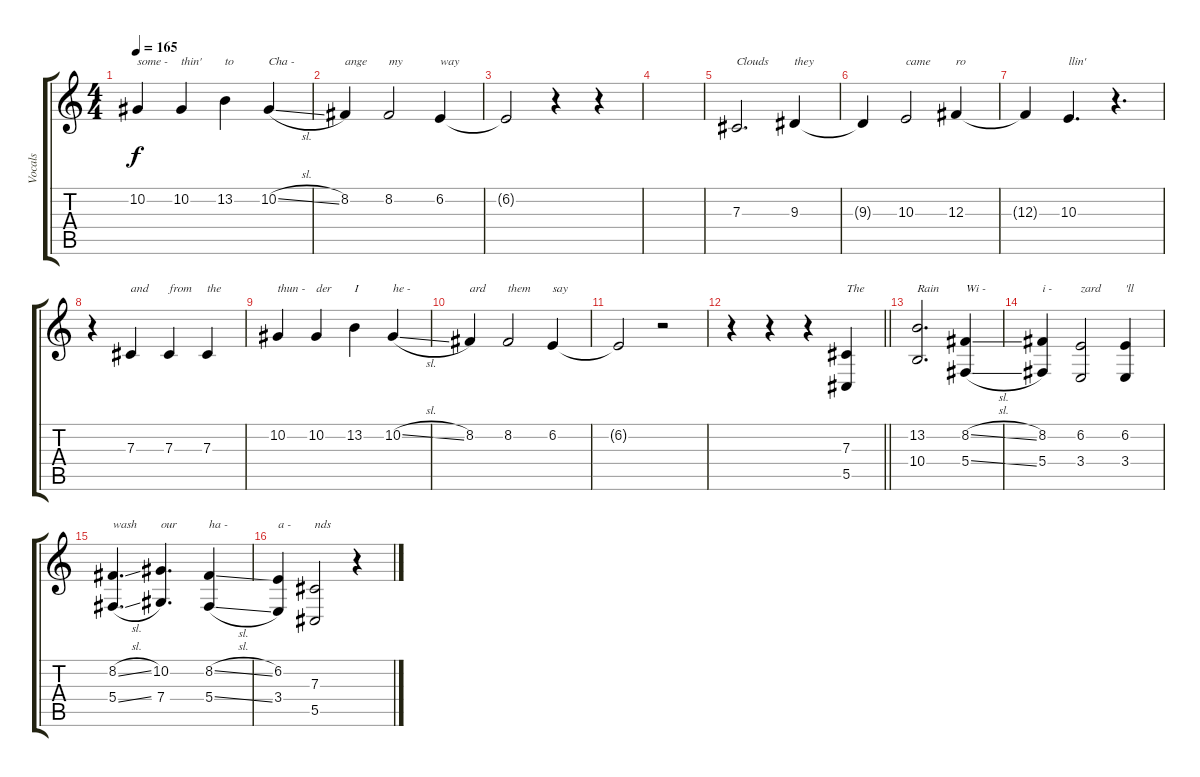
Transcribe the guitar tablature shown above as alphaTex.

\track ("Vocals" "Vocals") {instrument lead2sawtooth}
\staff {score tabs}
\tuning (Eb4 Bb3 Gb3 Db3 Ab2 Db2) {hide}
\ts (4 4)
\tempo 165
\clef g2
\ks c
10.2.4{txt "some -" dy f} 10.2.4{txt "thin'"} 13.2.4{txt "to"} 10.2{sl}.4{txt "Cha -"} |
8.2.4{txt "ange"} 8.2.2{txt "my"} 6.2.4{txt "way"} |
6.2{t}.2 r.4 r.4 |
|
7.3.2{d txt "Clouds"} 9.3.4{txt "they"} |
9.3{t}.4 10.3.2{txt "came"} 12.3.4{txt "ro"} |
12.3{t}.4 10.3.4{d txt "llin'"} r.4{d} |
r.4 7.3.4{txt "and"} 7.3.4{txt "from"} 7.3.4{txt "the"} |
10.2.4{txt "thun -"} 10.2.4{txt "der"} 13.2.4{txt "I"} 10.2{sl}.4{txt "he -"} |
8.2.4{txt "ard"} 8.2.2{txt "them"} 6.2.4{txt "say"} |
6.2{t}.2 r.2 |
\barLineRight lightlight
r.4 r.4 r.4 (7.3 5.5).4{txt "The"} |
(13.2 10.4).2{d txt "Rain"} (8.2{sl} 5.4{sl}).4{txt "Wi -"} |
(8.2 5.4).4{txt "i -"} (6.2 3.4).2{txt "zard"} (6.2 3.4).4{txt "'ll"} |
(8.2{sl} 5.4{sl}).4{d txt "wash"} (10.2 7.4).4{d txt "our"} (8.2{sl} 5.4{sl}).4{txt "ha -"} |
(6.2 3.4).4{txt "a -"} (7.3 5.5).2{txt "nds"} r.4
